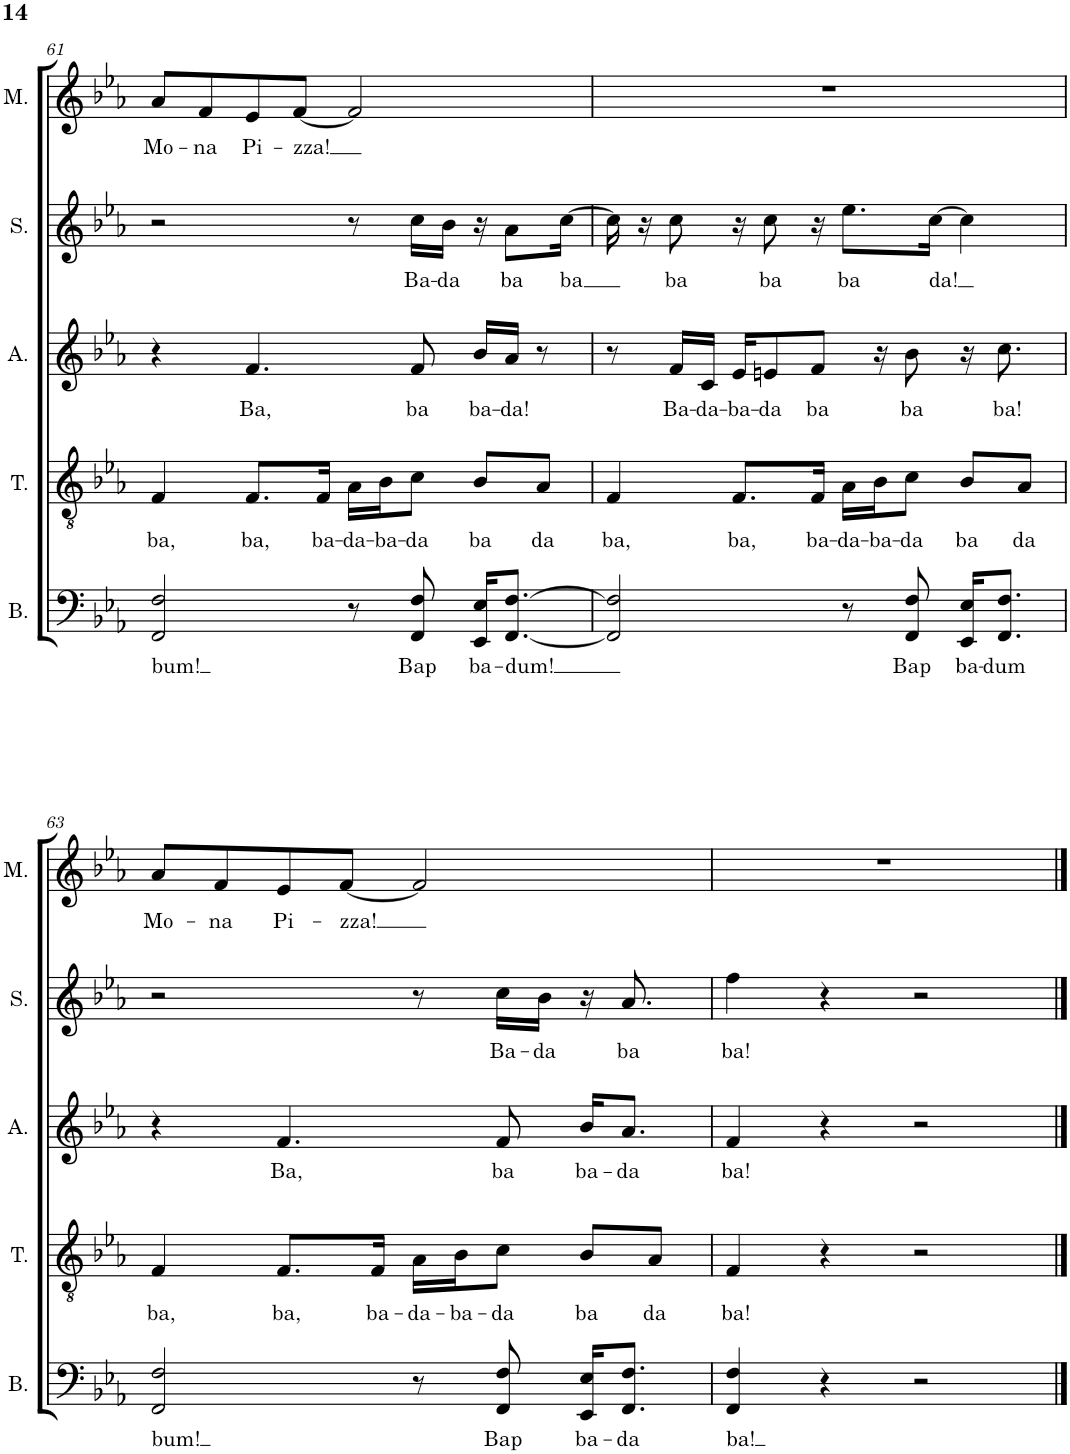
**kern	**text	**kern	**text	**kern	**text	**kern	**text	**kern	**text
*part5	*part5	*part4	*part4	*part3	*part3	*part2	*part2	*part1	*part1
*staff5	*staff5	*staff4	*staff4	*staff3	*staff3	*staff2	*staff2	*staff1	*staff1
*I"Bass	*	*I"Tenor	*	*I"Alto	*	*I"Soprano	*	*I"Mona	*
*I'B.	*	*I'T.	*	*I'A.	*	*I'S.	*	*I'M.	*
!!LO:PB:g=z
*clefF4	*	*clefGv2	*	*clefG2	*	*clefG2	*	*clefG2	*
*k[b-e-a-]	*	*k[b-e-a-]	*	*k[b-e-a-]	*	*k[b-e-a-]	*	*k[b-e-a-]	*
*M4/4	*	*M4/4	*	*M4/4	*	*M4/4	*	*M4/4	*
=61	=61	=61	=61	=61	=61	=61	=61	=61	=61
!	!LO:LY:b	!	!LO:LY:b	!	!	!	!	!	!LO:LY:b
2FF/ 2F/	bum!	4F/	ba,	4r	.	2r	.	8a-/L	Mo-
!	!	!	!	!	!	!	!	!	!LO:LY:b
.	.	.	.	.	.	.	.	8f/	-na
!	!	!	!LO:LY:b	!	!LO:LY:b	!	!	!	!LO:LY:b
.	.	8.F/L	ba,	4.f/	Ba,	.	.	8e-/	Pi-
!	!	!	!	!	!	!	!	!	!LO:LY:b
.	.	.	.	.	.	.	.	[8f/J	-zza!
!	!	!	!LO:LY:b	!	!	!	!	!	!
.	.	16F/Jk	ba-	.	.	.	.	.	.
!	!	!	!LO:LY:b	!	!	!	!	!	!
8r	.	16A-\LL	-da-	.	.	8r	.	2f/]	.
!	!	!	!LO:LY:b	!	!	!	!	!	!
.	.	16B-\J	-ba-	.	.	.	.	.	.
!	!LO:LY:b	!	!LO:LY:b	!	!LO:LY:b	!	!LO:LY:b	!	!
8FF/ 8F/	Bap	8c\J	-da	8f/	ba	16cc\LL	Ba-	.	.
!	!	!	!	!	!	!	!LO:LY:b	!	!
.	.	.	.	.	.	16b-\JJ	-da	.	.
!	!LO:LY:b	!	!LO:LY:b	!	!LO:LY:b	!	!	!	!
16EE-/ 16E-/KL	ba-	8B-/L	ba	16b-/LL	ba-	16r	.	.	.
!	!LO:LY:b	!	!	!	!LO:LY:b	!	!LO:LY:b	!	!
[8.FF/ [8.F/J	-dum!	.	.	16a-/JJ	-da!	8a-\L	ba	.	.
!	!	!	!LO:LY:b	!	!	!	!	!	!
.	.	8A-/J	da	8r	.	.	.	.	.
!	!	!	!	!	!	!	!LO:LY:b	!	!
.	.	.	.	.	.	[16cc\Jk	ba	.	.
=62	=62	=62	=62	=62	=62	=62	=62	=62	=62
!	!	!	!LO:LY:b	!	!	!	!	!	!
2FF/] 2F/]	.	4F/	ba,	8r	.	16cc\]	.	1r	.
.	.	.	.	.	.	16r	.	.	.
!	!	!	!	!	!LO:LY:b	!	!LO:LY:b	!	!
.	.	.	.	16f/LL	Ba-	8cc\	ba	.	.
!	!	!	!	!	!LO:LY:b	!	!	!	!
.	.	.	.	16c/JJ	-da-	.	.	.	.
!	!	!	!LO:LY:b	!	!LO:LY:b	!	!	!	!
.	.	8.F/L	ba,	16e-/KL	-ba-	16r	.	.	.
!	!	!	!	!	!LO:LY:b	!	!LO:LY:b	!	!
.	.	.	.	8en/	-da	8cc\	ba	.	.
!	!	!	!LO:LY:b	!	!LO:LY:b	!	!	!	!
.	.	16F/Jk	ba-	8f/J	ba	16r	.	.	.
!	!	!	!LO:LY:b	!	!	!	!LO:LY:b	!	!
8r	.	16A-\LL	-da-	.	.	8.ee-\L	ba	.	.
!	!	!	!LO:LY:b	!	!	!	!	!	!
.	.	16B-\J	-ba-	16r	.	.	.	.	.
!	!LO:LY:b	!	!LO:LY:b	!	!LO:LY:b	!	!	!	!
8FF/ 8F/	Bap	8c\J	-da	8b-\	ba	.	.	.	.
!	!	!	!	!	!	!	!LO:LY:b	!	!
.	.	.	.	.	.	[16cc\Jk	da!	.	.
!	!LO:LY:b	!	!LO:LY:b	!	!	!	!	!	!
16EE-/ 16E-/KL	ba-	8B-/L	ba	16r	.	4cc\]	.	.	.
!	!LO:LY:b	!	!	!	!LO:LY:b	!	!	!	!
8.FF/ 8.F/J	-dum	.	.	8.cc\	ba!	.	.	.	.
!	!	!	!LO:LY:b	!	!	!	!	!	!
.	.	8A-/J	da	.	.	.	.	.	.
!!LO:LB:g=z
=63	=63	=63	=63	=63	=63	=63	=63	=63	=63
!	!LO:LY:b	!	!LO:LY:b	!	!	!	!	!	!LO:LY:b
2FF/ 2F/	bum!	4F/	ba,	4r	.	2r	.	8a-/L	Mo-
!	!	!	!	!	!	!	!	!	!LO:LY:b
.	.	.	.	.	.	.	.	8f/	-na
!	!	!	!LO:LY:b	!	!LO:LY:b	!	!	!	!LO:LY:b
.	.	8.F/L	ba,	4.f/	Ba,	.	.	8e-/	Pi-
!	!	!	!	!	!	!	!	!	!LO:LY:b
.	.	.	.	.	.	.	.	[8f/J	-zza!
!	!	!	!LO:LY:b	!	!	!	!	!	!
.	.	16F/Jk	ba-	.	.	.	.	.	.
!	!	!	!LO:LY:b	!	!	!	!	!	!
8r	.	16A-\LL	-da-	.	.	8r	.	2f/]	.
!	!	!	!LO:LY:b	!	!	!	!	!	!
.	.	16B-\J	-ba-	.	.	.	.	.	.
!	!LO:LY:b	!	!LO:LY:b	!	!LO:LY:b	!	!LO:LY:b	!	!
8FF/ 8F/	Bap	8c\J	-da	8f/	ba	16cc\LL	Ba-	.	.
!	!	!	!	!	!	!	!LO:LY:b	!	!
.	.	.	.	.	.	16b-\JJ	-da	.	.
!	!LO:LY:b	!	!LO:LY:b	!	!LO:LY:b	!	!	!	!
16EE-/ 16E-/KL	ba-	8B-/L	ba	16b-/KL	ba-	16r	.	.	.
!	!LO:LY:b	!	!	!	!LO:LY:b	!	!LO:LY:b	!	!
8.FF/ 8.F/J	-da	.	.	8.a-/J	-da	8.a-/	ba	.	.
!	!	!	!LO:LY:b	!	!	!	!	!	!
.	.	8A-/J	da	.	.	.	.	.	.
=64	=64	=64	=64	=64	=64	=64	=64	=64	=64
!	!LO:LY:b	!	!LO:LY:b	!	!LO:LY:b	!	!LO:LY:b	!	!
4FF/ 4F/	ba!	4F/	ba!	4f/	ba!	4ff\	ba!	1r	.
4r	.	4r	.	4r	.	4r	.	.	.
2r	.	2r	.	2r	.	2r	.	.	.
==	==	==	==	==	==	==	==	==	==
*-	*-	*-	*-	*-	*-	*-	*-	*-	*-
